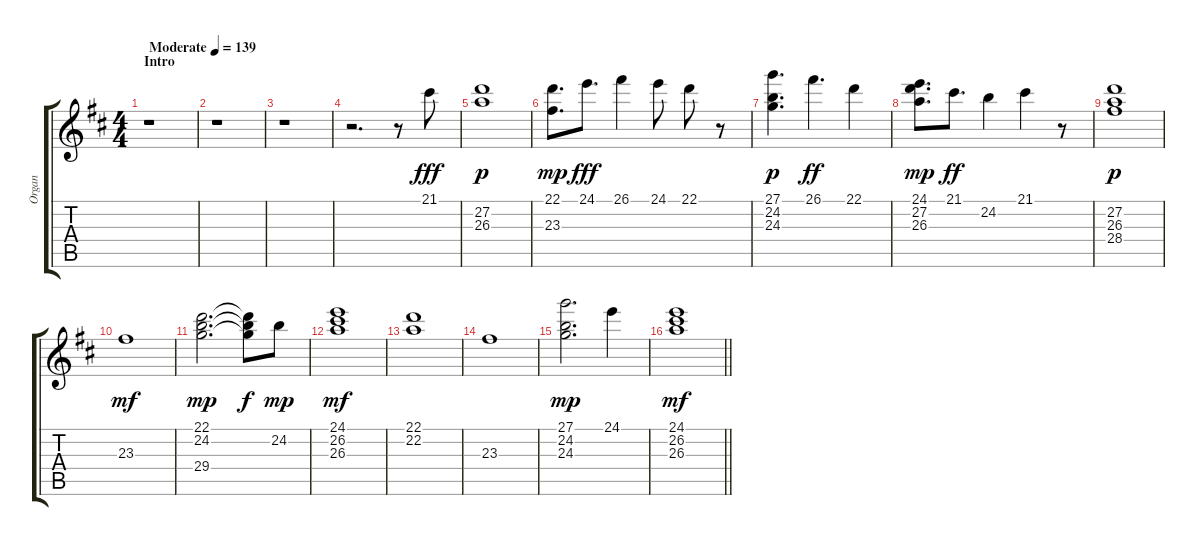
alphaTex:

\track ("Organ " "Organ ") {instrument rockorgan}
\staff {score tabs}
\tuning (E4 B3 G3 D3 A2 E2) {hide}
\ts (4 4)
\section ("" "Intro")
\tempo (139 "Moderate")
\clef g2
\ks d
r.1{dy fff instrument rockorgan} |
r.1 |
r.1 |
r.2{d} r.8 21.1.8 |
(27.2 26.3).1{dy p} |
(22.1 23.3).8{d dy mp} 24.1.8{d dy fff} 26.1.4 24.1.8 22.1.8 r.8 |
(27.1 24.2 24.3).4{d dy p} 26.1.4{d dy ff} 22.1.4 |
(24.1 27.2 26.3).8{d dy mp} 21.1.8{d dy ff} 24.2.4 21.1.4 r.8 |
(27.2 26.3 28.4).1{dy p} |
23.3.1{dy mf} |
(22.1 24.2 29.4).2{d dy mp} (22.1{t} 24.2{t} 29.4{t}).8{dy f} 24.2.8{dy mp} |
(24.1 26.2 26.3).1{dy mf} |
(22.1 22.2).1 |
23.3.1 |
(27.1 24.2 24.3).2{d dy mp} 24.1.4 |
\barLineRight lightlight
(24.1 26.2 26.3).1{dy mf}
